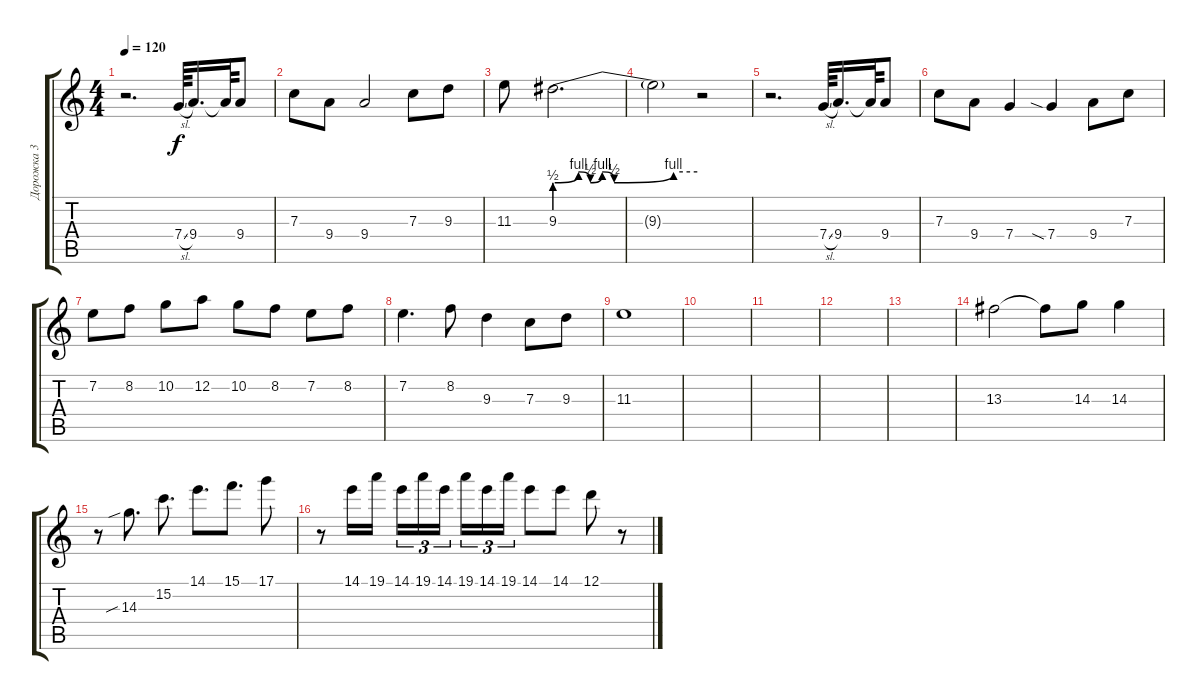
\track ("Дорожка 3" "Дорожка 3") {instrument overdrivenguitar}
\staff {score tabs}
\tuning (D4 A3 F3 C3 G2 D2) {hide}
\ts (4 4)
\tempo 120
\clef g2
\ks c
r.2{d dy f} 7.4{sl}.64 9.4.16{d} 9.4{t}.64 9.4.8 |
7.3.8 9.4.8 9.4.2 7.3.8 9.3.8 |
11.3.8 9.3{be (custom 0 2 10 4 15 2 20 4 25 2 50 4 60 4)}.2{d} |
9.3{t}.2 r.2 |
r.2{d} 7.4{sl}.64 9.4.16{d} 9.4{t}.64 9.4.8 |
7.3.8 9.4.8 7.4.4 7.4{sia}.4 9.4.8 7.3.8 |
7.2.8 8.2.8 10.2.8 12.2.8 10.2.8 8.2.8 7.2.8 8.2.8 |
7.2.4{d} 8.2.8 9.3.4 7.3.8 9.3.8 |
11.3.1 |
|
|
|
|
13.3.2 13.3{t}.8 14.3.8 14.3.4 |
r.8 14.3{sib}.8{d} 15.2.8{d} 14.1.8{d} 15.1.8{d} 17.1.8 |
r.8 14.1.16 19.1.16 14.1.16{tu (3 2)} 19.1.16{tu (3 2)} 14.1.16{tu (3 2) beam splitsecondary} 19.1.16{tu (3 2)} 14.1.16{tu (3 2)} 19.1.16{tu (3 2)} 14.1.8 14.1.8 12.1.8 r.8
